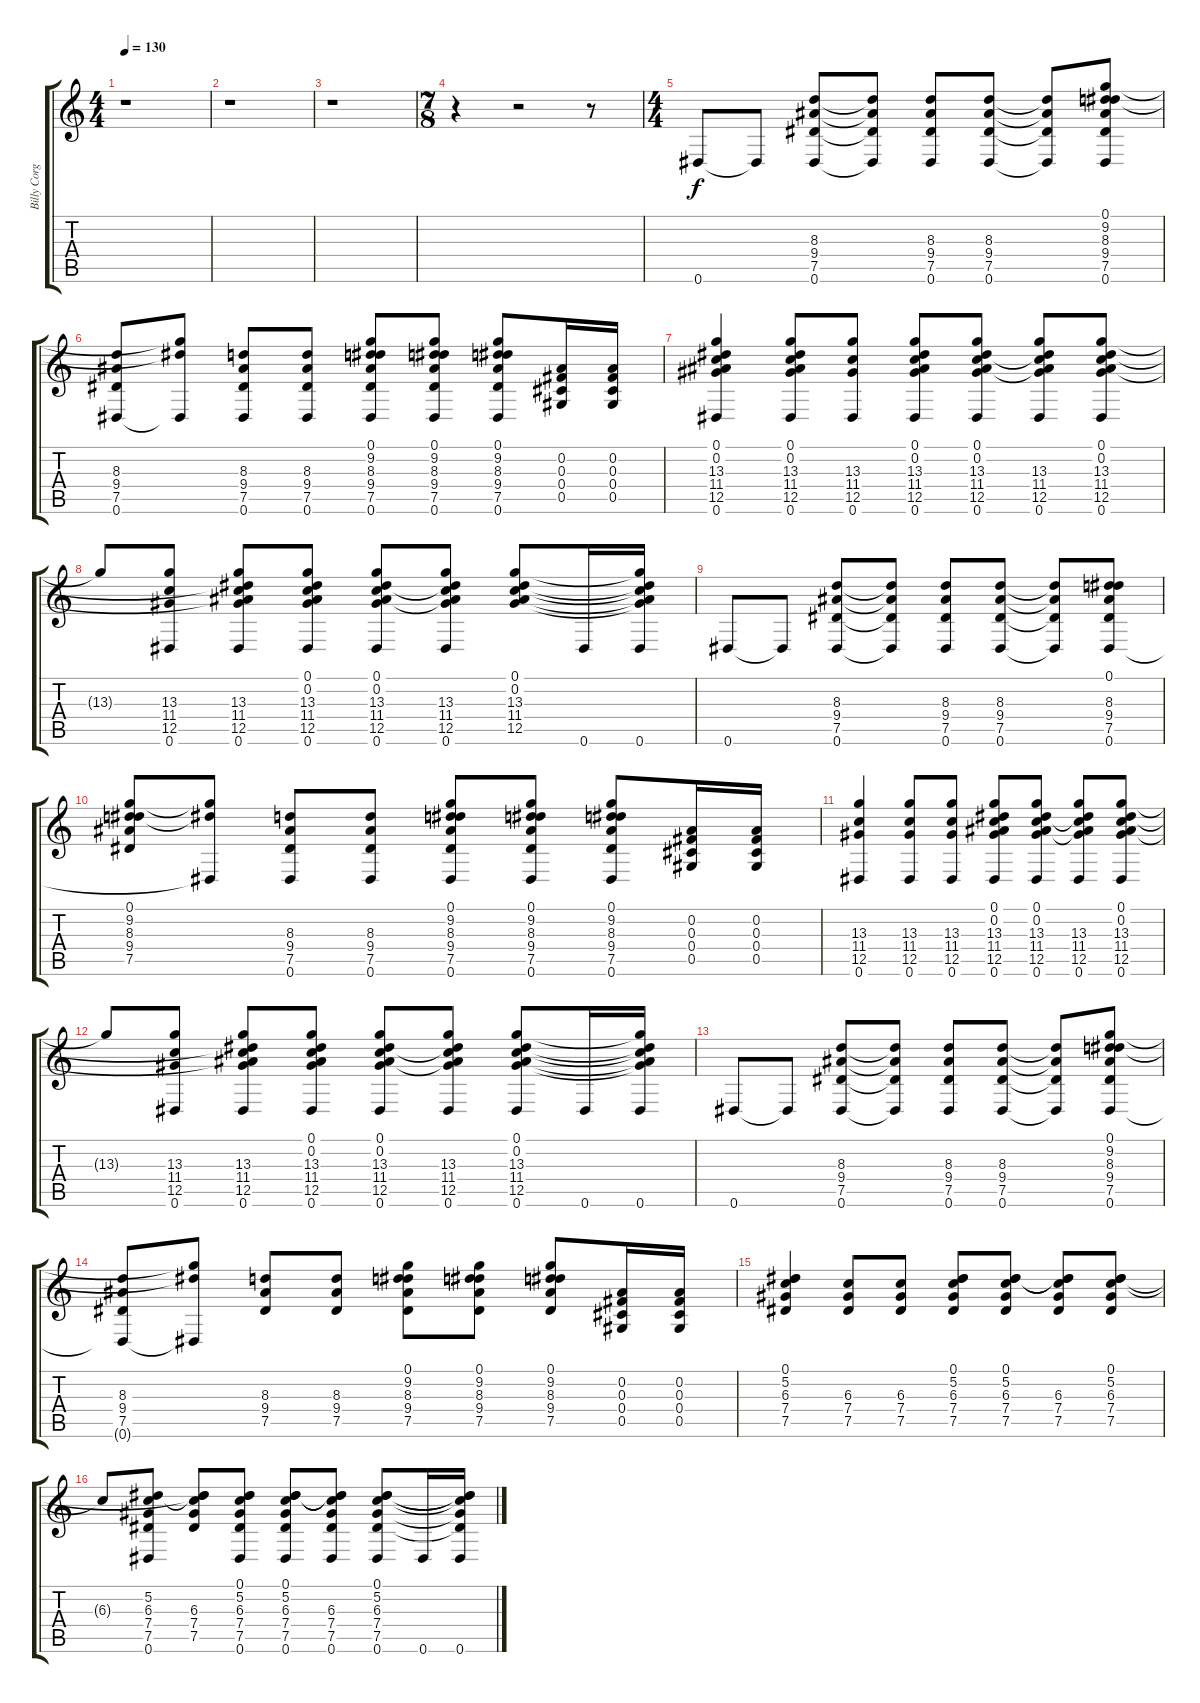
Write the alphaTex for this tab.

\track ("Billy Corgan" "Billy Corg") {instrument distortionguitar}
\staff {score tabs}
\tuning (Eb4 Bb3 Gb3 Db3 Ab2 Eb2) {hide}
\ts (4 4)
\tempo 130
\clef g2
\ks c
r.1{dy f instrument distortionguitar} |
r.1 |
r.1 |
\ts (7 8)
r.4 r.2 r.8 |
\ts (4 4)
0.6.8 0.6{t}.8 (8.3 9.4 7.5 0.6).8{instrument overdrivenguitar} (8.3{t} 9.4{t} 7.5{t} 0.6{t}).8 (8.3 9.4 7.5 0.6).8 (8.3 9.4 7.5 0.6).8 (8.3{t} 9.4{t} 7.5{t} 0.6{t}).8 (0.1 9.2 8.3 9.4 7.5 0.6).8 |
(8.3 9.4 7.5 0.6).8 (0.1{t} 9.2{t} 0.6{t}).8 (8.3 9.4 7.5 0.6).8 (8.3 9.4 7.5 0.6).8 (0.1 9.2 8.3 9.4 7.5 0.6).8 (0.1 9.2 8.3 9.4 7.5 0.6).8 (0.1 9.2 8.3 9.4 7.5 0.6).8 (0.2 0.3 0.4 0.5).16 (0.2 0.3 0.4 0.5).16 |
(0.1 0.2 13.3 11.4 12.5 0.6).4 (0.1 0.2 13.3 11.4 12.5 0.6).8 (13.3 11.4 12.5 0.6).8 (0.1 0.2 13.3 11.4 12.5 0.6).8 (0.1 0.2 13.3 11.4 12.5 0.6).8 (0.1{t} 0.2{t} 13.3 11.4 12.5 0.6).8 (0.1 0.2 13.3 11.4 12.5 0.6).8 |
13.3{t}.8 (13.3 11.4 12.5 0.6).8 (0.1{t} 0.2{t} 13.3 11.4 12.5 0.6).8 (0.1 0.2 13.3 11.4 12.5 0.6).8 (0.1 0.2 13.3 11.4 12.5 0.6).8 (0.1{t} 0.2{t} 13.3 11.4 12.5 0.6).8 (0.1 0.2 13.3 11.4 12.5).8 0.6.16 (0.1{t} 0.2{t} 13.3{t} 11.4{t} 12.5{t} 0.6).16 |
0.6.8 0.6{t}.8 (8.3 9.4 7.5 0.6).8 (8.3{t} 9.4{t} 7.5{t} 0.6{t}).8 (8.3 9.4 7.5 0.6).8 (8.3 9.4 7.5 0.6).8 (8.3{t} 9.4{t} 7.5{t} 0.6{t}).8 (0.1 8.3 9.4 7.5 0.6).8 |
(0.1 9.2 8.3 9.4 7.5).8 (0.1{t} 9.2{t} 0.6{t}).8 (8.3 9.4 7.5 0.6).8 (8.3 9.4 7.5 0.6).8 (0.1 9.2 8.3 9.4 7.5 0.6).8 (0.1 9.2 8.3 9.4 7.5 0.6).8 (0.1 9.2 8.3 9.4 7.5 0.6).8 (0.2 0.3 0.4 0.5).16 (0.2 0.3 0.4 0.5).16 |
(13.3 11.4 12.5 0.6).4 (13.3 11.4 12.5 0.6).8 (13.3 11.4 12.5 0.6).8 (0.1 0.2 13.3 11.4 12.5 0.6).8 (0.1 0.2 13.3 11.4 12.5 0.6).8 (0.1{t} 0.2{t} 13.3 11.4 12.5 0.6).8 (0.1 0.2 13.3 11.4 12.5 0.6).8 |
13.3{t}.8 (13.3 11.4 12.5 0.6).8 (0.1{t} 0.2{t} 13.3 11.4 12.5 0.6).8 (0.1 0.2 13.3 11.4 12.5 0.6).8 (0.1 0.2 13.3 11.4 12.5 0.6).8 (0.1{t} 0.2{t} 13.3 11.4 12.5 0.6).8 (0.1 0.2 13.3 11.4 12.5 0.6).8 0.6.16 (0.1{t} 0.2{t} 13.3{t} 11.4{t} 12.5{t} 0.6).16 |
0.6.8 0.6{t}.8 (8.3 9.4 7.5 0.6).8 (8.3{t} 9.4{t} 7.5{t} 0.6{t}).8 (8.3 9.4 7.5 0.6).8 (8.3 9.4 7.5 0.6).8 (8.3{t} 9.4{t} 7.5{t} 0.6{t}).8 (0.1 9.2 8.3 9.4 7.5 0.6).8 |
(8.3 9.4 7.5 0.6{t}).8 (0.1{t} 9.2{t} 0.6{t}).8 (8.3 9.4 7.5).8 (8.3 9.4 7.5).8 (0.1 9.2 8.3 9.4 7.5).8 (0.1 9.2 8.3 9.4 7.5).8 (0.1 9.2 8.3 9.4 7.5).8 (0.2 0.3 0.4 0.5).16 (0.2 0.3 0.4 0.5).16 |
(0.1 5.2 6.3 7.4 7.5).4 (6.3 7.4 7.5).8 (6.3 7.4 7.5).8 (0.1 5.2 6.3 7.4 7.5).8 (0.1 5.2 6.3 7.4 7.5).8 (0.1{t} 5.2{t} 6.3 7.4 7.5).8 (0.1 5.2 6.3 7.4 7.5).8 |
6.3{t}.8 (5.2 6.3 7.4 7.5 0.6).8 (0.1{t} 5.2{t} 6.3 7.4 7.5).8 (0.1 5.2 6.3 7.4 7.5 0.6).8 (0.1 5.2 6.3 7.4 7.5 0.6).8 (0.1{t} 5.2{t} 6.3 7.4 7.5 0.6).8 (0.1 5.2 6.3 7.4 7.5 0.6).8 0.6.16 (0.1{t} 5.2{t} 6.3{t} 7.4{t} 7.5{t} 0.6).16
